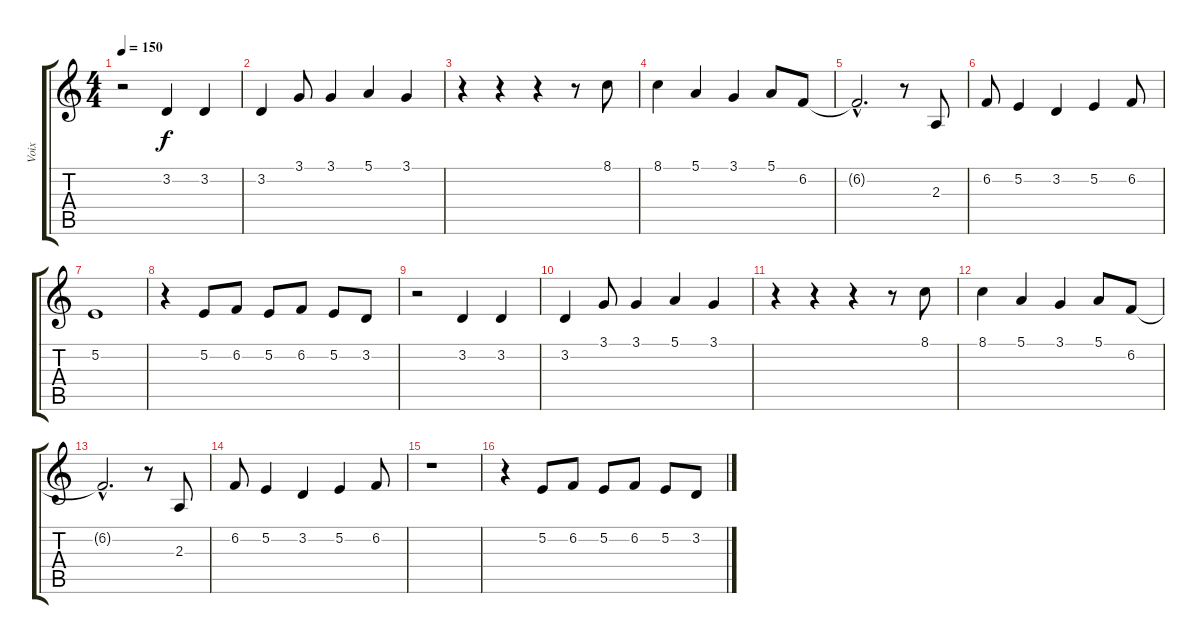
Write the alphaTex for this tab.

\track ("Voix" "Voix") {instrument electricgrandpiano}
\staff {score tabs}
\tuning (E4 B3 G3 D3 A2 E2) {hide}
\ts (4 4)
\tempo 150
\clef g2
\ks c
r.2{dy f} 3.2.4 3.2.4 |
3.2.4 3.1.8 3.1.4 5.1.4 3.1.4 |
r.4 r.4 r.4 r.8 8.1.8 |
8.1.4 5.1.4 3.1.4 5.1.8 6.2.8 |
6.2{hac t}.2{d} r.8 2.3.8 |
6.2.8 5.2.4 3.2.4 5.2.4 6.2.8 |
5.2.1 |
r.4 5.2.8 6.2.8 5.2.8 6.2.8 5.2.8 3.2.8 |
r.2 3.2.4 3.2.4 |
3.2.4 3.1.8 3.1.4 5.1.4 3.1.4 |
r.4 r.4 r.4 r.8 8.1.8 |
8.1.4 5.1.4 3.1.4 5.1.8 6.2.8 |
6.2{hac t}.2{d} r.8 2.3.8 |
6.2.8 5.2.4 3.2.4 5.2.4 6.2.8 |
r.1 |
r.4 5.2.8 6.2.8 5.2.8 6.2.8 5.2.8 3.2.8
